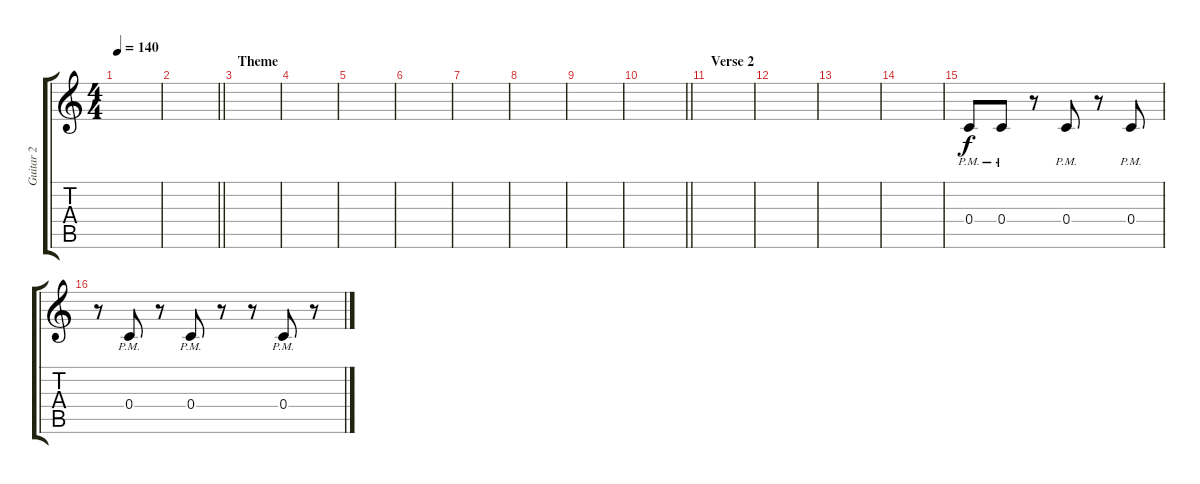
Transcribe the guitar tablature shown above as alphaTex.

\track ("Guitar 2" "Guitar 2") {instrument distortionguitar}
\staff {score tabs}
\tuning (D4 A3 F3 C3 G2 C2) {hide}
\ts (4 4)
\tempo 140
\clef g2
\ks c
|
\barLineRight lightlight
|
\section ("" "Theme")
|
|
|
|
|
|
|
\barLineRight lightlight
|
\section ("" "Verse 2")
|
|
|
|
0.4{pm}.8 0.4{pm}.8 r.8 0.4{pm}.8 r.8 0.4{pm}.8 |
r.8 0.4{pm}.8 r.8 0.4{pm}.8 r.8 r.8 0.4{pm}.8 r.8
